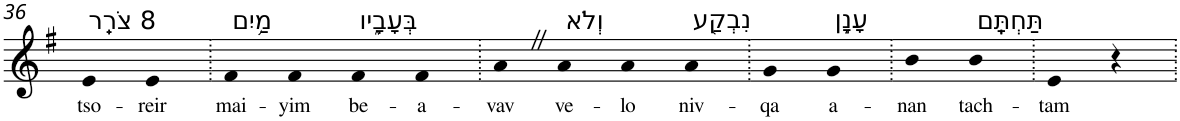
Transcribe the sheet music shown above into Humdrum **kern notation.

**kern	**text
*part1	*part1
*staff1	*staff1
*I"Piano	*
*I'Pno	*
!!LO:PB:g=z
*clefG2	*
*k[f#]	*
*G:	*
=36	=36
!LO:TX:a:t=8 צֹרֵֽר	!
!	!LO:LY:b
4e	tso-
!	!LO:LY:b
4e	-reir
=37.	=37.
!LO:TX:a:t=מַ֥יִם	!
!	!LO:LY:b
4f#	mai-
!	!LO:LY:b
4f#	-yim
!LO:TX:a:t=בְּעָבָ֑יו	!
!	!LO:LY:b
4f#	be-
!	!LO:LY:b
4f#	-a-
=38.	=38.
!	!LO:LY:b
4aZ	-vav
!LO:TX:a:t=וְלֹא	!
!	!LO:LY:b
4a	ve-
!	!LO:LY:b
4a	-lo
!LO:TX:a:t=נִבְקַ֖ע	!
!	!LO:LY:b
4a	niv-
=39.	=39.
!	!LO:LY:b
4g	-qa
!LO:TX:a:t=עָנָ֣ן	!
!	!LO:LY:b
4g	a-
=40.	=40.
!	!LO:LY:b
4b	-nan
!LO:TX:a:t=תַּחְתָּֽם	!
!	!LO:LY:b
4b	tach-
=41.	=41.
!	!LO:LY:b
4e	-tam
4r	.
=.	=.
*-	*-
